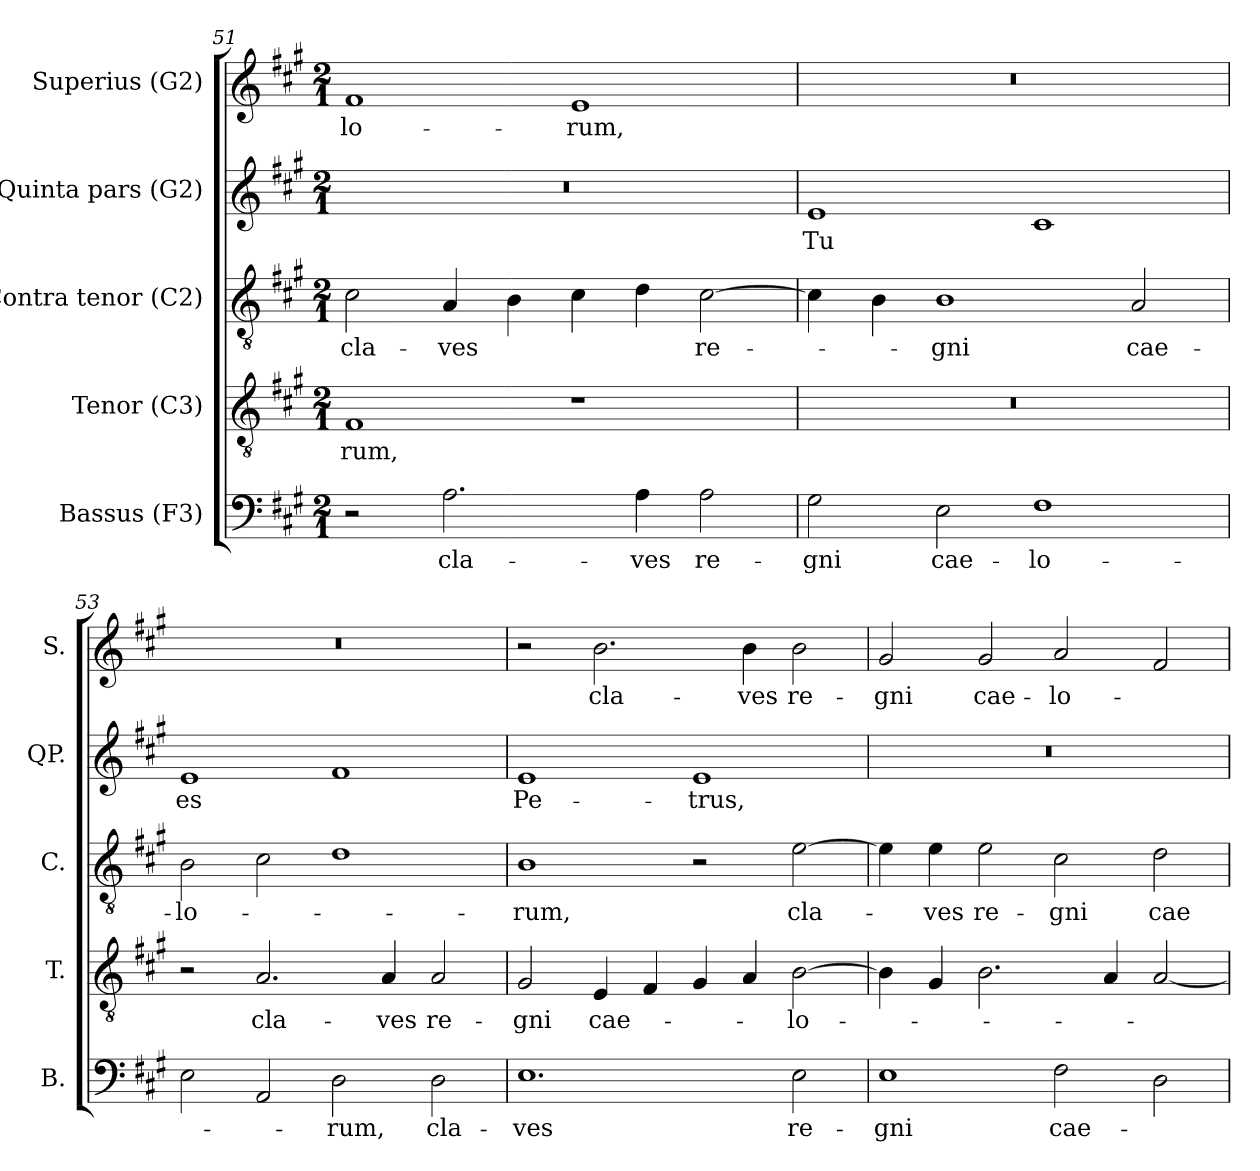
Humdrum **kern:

**kern	**text	**kern	**text	**kern	**text	**kern	**text	**kern	**text
*part5	*part5	*part4	*part4	*part3	*part3	*part2	*part2	*part1	*part1
*staff5	*staff5	*staff4	*staff4	*staff3	*staff3	*staff2	*staff2	*staff1	*staff1
*I"Bassus (F3)	*	*I"Tenor (C3)	*	*I"Contra tenor (C2)	*	*I"Quinta pars (G2)	*	*I"Superius (G2)	*
*I'B.	*	*I'T.	*	*I'C.	*	*I'QP.	*	*I'S.	*
*clefF4	*	*clefGv2	*	*clefGv2	*	*clefG2	*	*clefG2	*
*	*	*ITrd7c12	*	*ITrd7c12	*	*ITrd7c12	*	*	*
*k[f#c#g#]	*	*k[f#c#g#]	*	*k[f#c#g#]	*	*k[f#c#g#]	*	*k[f#c#g#]	*
*A:	*	*A:	*	*A:	*	*A:	*	*A:	*
*M2/1	*	*M2/1	*	*M2/1	*	*M2/1	*	*M2/1	*
=51	=51	=51	=51	=51	=51	=51	=51	=51	=51
!	!	!	!LO:LY:b:color=#000000	!	!	!	!	!	!
!	!	!	!	!	!LO:LY:b:color=#000000	!LO:N:vis=1	!	!	!
!	!	!	!	!	!	!	!	!	!LO:LY:b:color=#000000
2r	.	1FF#i	-rum,	2C#i\	cla-	0r	.	1f#i	-lo-
!	!LO:LY:b:color=#000000	!	!	!	!	!	!	!	!
!	!	!	!	!	!LO:LY:b:color=#000000	!	!	!	!
2.Ai\	cla-	.	.	4AAi/	-ves	.	.	.	.
.	.	.	.	4BBi\	.	.	.	.	.
!	!	!	!	!	!	!	!	!	!LO:LY:b:color=#000000
.	.	1r	.	4C#i\	.	.	.	1ei	-rum,
!	!LO:LY:b:color=#000000	!	!	!	!	!	!	!	!
4Ai\	-ves	.	.	4Di\	.	.	.	.	.
!	!LO:LY:b:color=#000000	!	!	!	!	!	!	!	!
!	!	!	!	!	!LO:LY:b:color=#000000	!	!	!	!
2Ai\	re-	.	.	[2C#i\	re-	.	.	.	.
!!LO:PB:g=z
=52	=52	=52	=52	=52	=52	=52	=52	=52	=52
!	!LO:LY:b:color=#000000	!LO:N:vis=1	!	!	!	!	!	!	!
!	!	!	!	!	!	!	!LO:LY:b:color=#000000	!LO:N:vis=1	!
2G#i\	-gni	0r	.	4C#i\]	.	1Ei	Tu	0r	.
.	.	.	.	4BBi\	.	.	.	.	.
!	!LO:LY:b:color=#000000	!	!	!	!	!	!	!	!
!	!	!	!	!	!LO:LY:b:color=#000000	!	!	!	!
2Ei\	cae-	.	.	1BBi	-gni	.	.	.	.
!	!LO:LY:b:color=#000000	!	!	!	!	!	!	!	!
1F#i	-lo-	.	.	.	.	1C#i	.	.	.
!	!	!	!	!	!LO:LY:b:color=#000000	!	!	!	!
.	.	.	.	2AAi/	cae-	.	.	.	.
=53	=53	=53	=53	=53	=53	=53	=53	=53	=53
!	!	!	!	!	!LO:LY:b:color=#000000	!	!	!	!
!	!	!	!	!	!	!	!LO:LY:b:color=#000000	!LO:N:vis=1	!
2Ei\	.	2r	.	2BBi\	-lo-	1Ei	es	0r	.
!	!	!	!LO:LY:b:color=#000000	!	!	!	!	!	!
2AAi/	.	2.AAi/	cla-	2C#i\	.	.	.	.	.
!	!LO:LY:b:color=#000000	!	!	!	!	!	!	!	!
2Di\	-rum,	.	.	1Di	.	1F#i	.	.	.
!	!	!	!LO:LY:b:color=#000000	!	!	!	!	!	!
.	.	4AAi/	-ves	.	.	.	.	.	.
!	!LO:LY:b:color=#000000	!	!	!	!	!	!	!	!
!	!	!	!LO:LY:b:color=#000000	!	!	!	!	!	!
2Di\	cla-	2AAi/	re-	.	.	.	.	.	.
=54	=54	=54	=54	=54	=54	=54	=54	=54	=54
!	!LO:LY:b:color=#000000	!	!	!	!	!	!	!	!
!	!	!	!LO:LY:b:color=#000000	!	!	!	!	!	!
!	!	!	!	!	!LO:LY:b:color=#000000	!	!	!	!
!	!	!	!	!	!	!	!LO:LY:b:color=#000000	!	!
1.Ei	-ves	2GG#i/	-gni	1BBi	-rum,	1Ei	Pe-	2r	.
!	!	!	!LO:LY:b:color=#000000	!	!	!	!	!	!
!	!	!	!	!	!	!	!	!	!LO:LY:b:color=#000000
.	.	4EEi/	cae-	.	.	.	.	2.bi\	cla-
.	.	4FF#i/	.	.	.	.	.	.	.
!	!	!	!	!	!	!	!LO:LY:b:color=#000000	!	!
.	.	4GG#i/	.	2r	.	1Ei	-trus,	.	.
!	!	!	!	!	!	!	!	!	!LO:LY:b:color=#000000
.	.	4AAi/	.	.	.	.	.	4bi\	-ves
!	!LO:LY:b:color=#000000	!	!	!	!	!	!	!	!
!	!	!	!LO:LY:b:color=#000000	!	!	!	!	!	!
!	!	!	!	!	!LO:LY:b:color=#000000	!	!	!	!
!	!	!	!	!	!	!	!	!	!LO:LY:b:color=#000000
2Ei\	re-	[2BBi\	-lo-	[2Ei\	cla-	.	.	2bi\	re-
=55	=55	=55	=55	=55	=55	=55	=55	=55	=55
!	!LO:LY:b:color=#000000	!	!	!	!	!LO:N:vis=1	!	!	!
!	!	!	!	!	!	!	!	!	!LO:LY:b:color=#000000
1Ei	-gni	4BBi\]	.	4Ei\]	.	0r	.	2g#i/	-gni
!	!	!	!	!	!LO:LY:b:color=#000000	!	!	!	!
.	.	4GG#i/	.	4Ei\	-ves	.	.	.	.
!	!	!	!	!	!LO:LY:b:color=#000000	!	!	!	!
!	!	!	!	!	!	!	!	!	!LO:LY:b:color=#000000
.	.	2.BBi\	.	2Ei\	re-	.	.	2g#i/	cae-
!	!LO:LY:b:color=#000000	!	!	!	!	!	!	!	!
!	!	!	!	!	!LO:LY:b:color=#000000	!	!	!	!
!	!	!	!	!	!	!	!	!	!LO:LY:b:color=#000000
2F#i\	cae-	.	.	2C#i\	-gni	.	.	2ai/	-lo-
.	.	4AAi/	.	.	.	.	.	.	.
!	!	!	!	!	!LO:LY:b:color=#000000	!	!	!	!
2Di\	.	[2AAi/	.	2Di\	cae-	.	.	2f#i/	.
=	=	=	=	=	=	=	=	=	=
*-	*-	*-	*-	*-	*-	*-	*-	*-	*-
